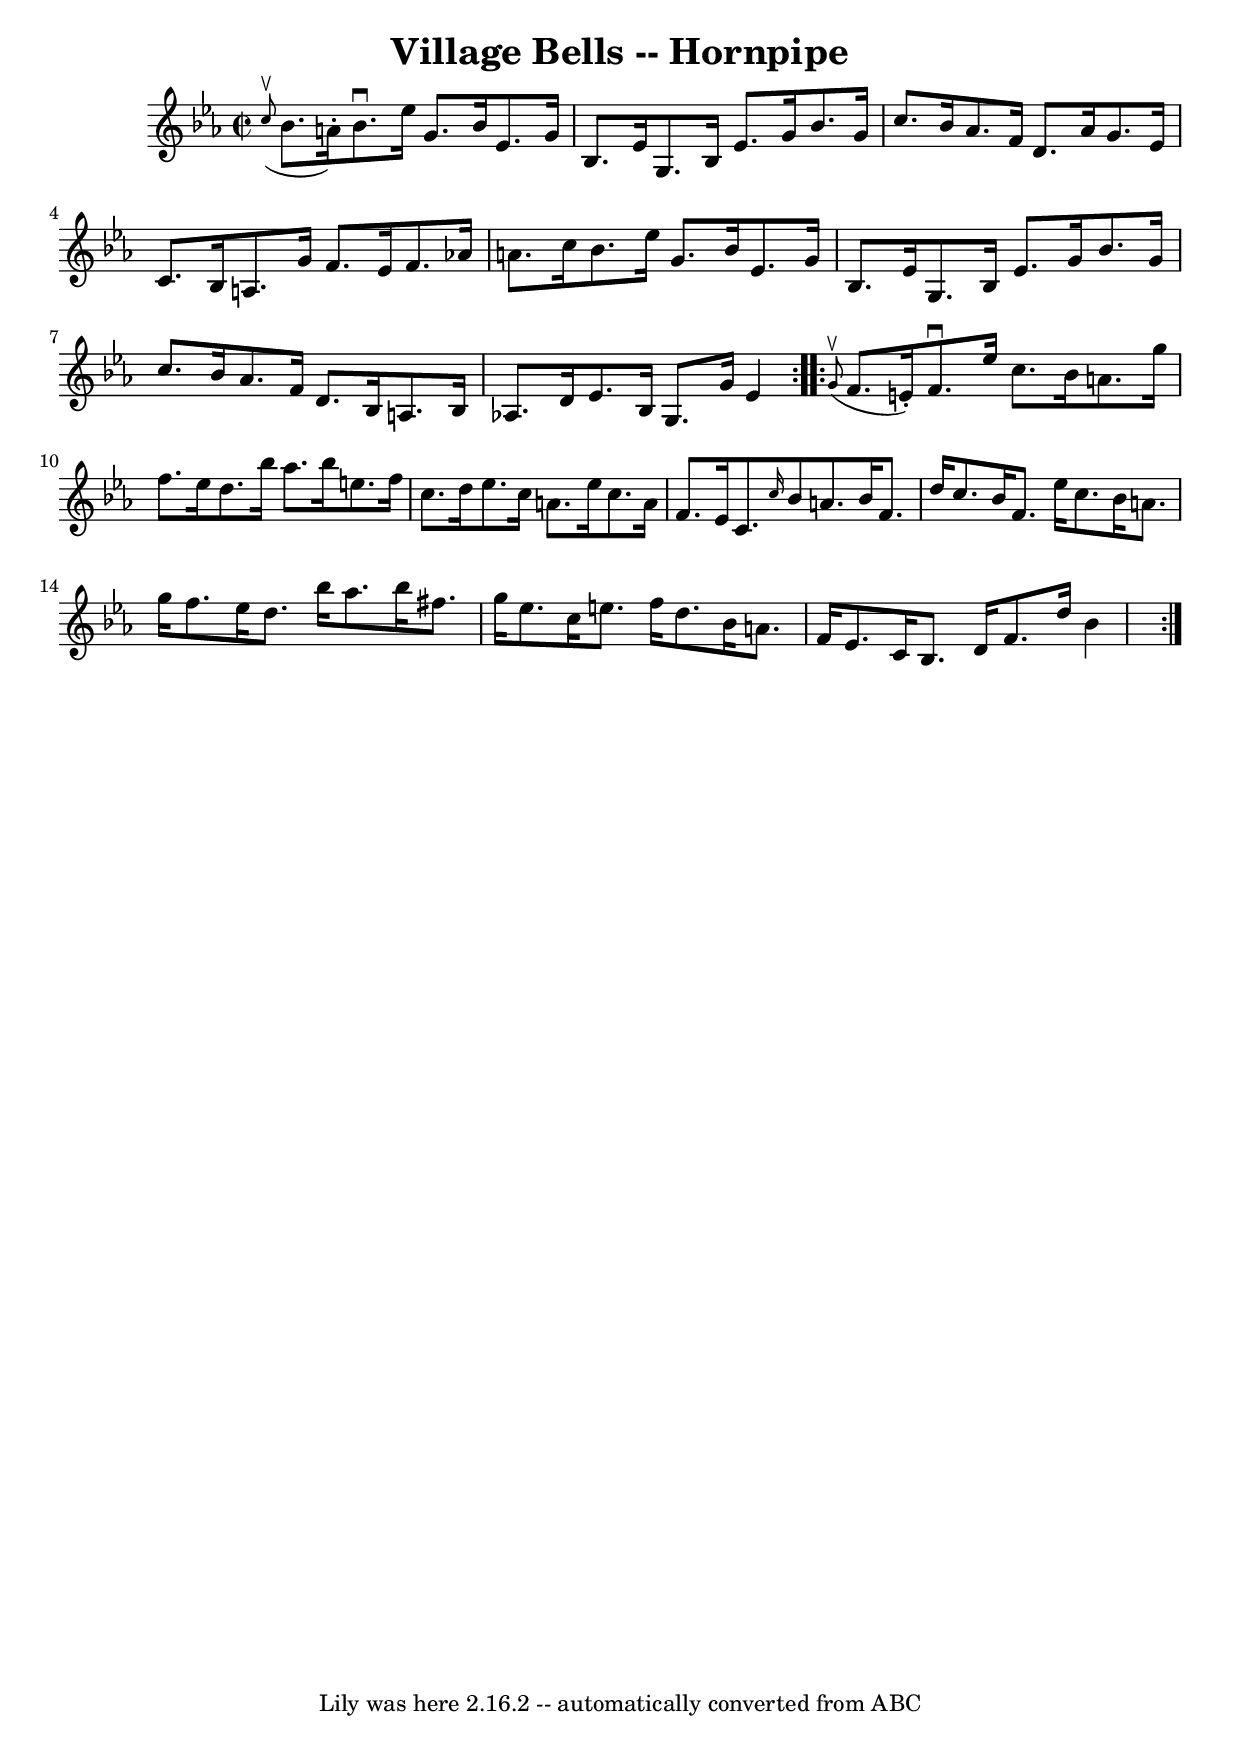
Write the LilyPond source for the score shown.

\version "2.16.2"
\include "Mammoth.ily"
\header {
  %% book = "Cole's 1000 Fiddle Tunes"
 crossRefNumber = "1"
 footnotes = ""
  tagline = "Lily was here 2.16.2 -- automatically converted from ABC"
  title = "Village Bells -- Hornpipe"

}
voicedefault =  {



  \repeat volta 2 {

    \override Staff.TimeSignature #'style = #'C
    \time 2/2 
    \key ef \major   \grace { c''8^\upbow( 			     } bf'8. a'16-.)   |
 bf'8.^\downbow ef''16 g'8. bf'16 ef'8. g'16 bf8. ef'16   |
 g8. bf16 ef'8. g'16 bf'8. g'16 c''8. bf'16   |
 af'8. f'16 d'8. af'16 g'8. ef'16 c'8. bf16   |
 a8. g'16 f'8. ef'16 f'8. af'!16 a'8. c''16   |
 bf'8. ef''16 g'8. bf'16 ef'8. g'16 bf8. ef'16   |
 g8. bf16 ef'8. g'16 bf'8. g'16 c''8. bf'16   |
 af'8. f'16 d'8. bf16 a8. bf16 af!8. d'16   |
 ef'8. bf16 g8. g'16    
 ef'4  
  }     
  \repeat volta 2 {
    \grace { g'8^\upbow( 	   } f'8. e'16-.)  |
 f'8.^\downbow ef''16 c''8. bf'16 a'8. g''16 f''8. ef''16   |
 d''8. bf''16 af''8. bf''16 e''8. f''16 c''8. d''16   |
 ef''8. c''16 a'8. ef''16 c''8. a'16 f'8. ef'16   |
 c'8.  \grace { c''16  
		 } bf'8 a'8. bf'16 f'8. d''16 c''8. bf'16   |
 f'8. ef''16 c''8. bf'16 a'8. g''16 f''8. ef''16   |
 d''8. bf''16 af''8. bf''16 fs''8. g''16 ef''8. c''16    |
 e''8. f''16 d''8. bf'16 a'8. f'16 ef'8. c'16   |
 bf8. d'16 f'8. d''16 bf'4  
  }   

}

\score{
  <<

    \context Staff="default"
    {
      \voicedefault 
      
    }

  >>
  \layout {
    
  }
  \midi {
  }

}
